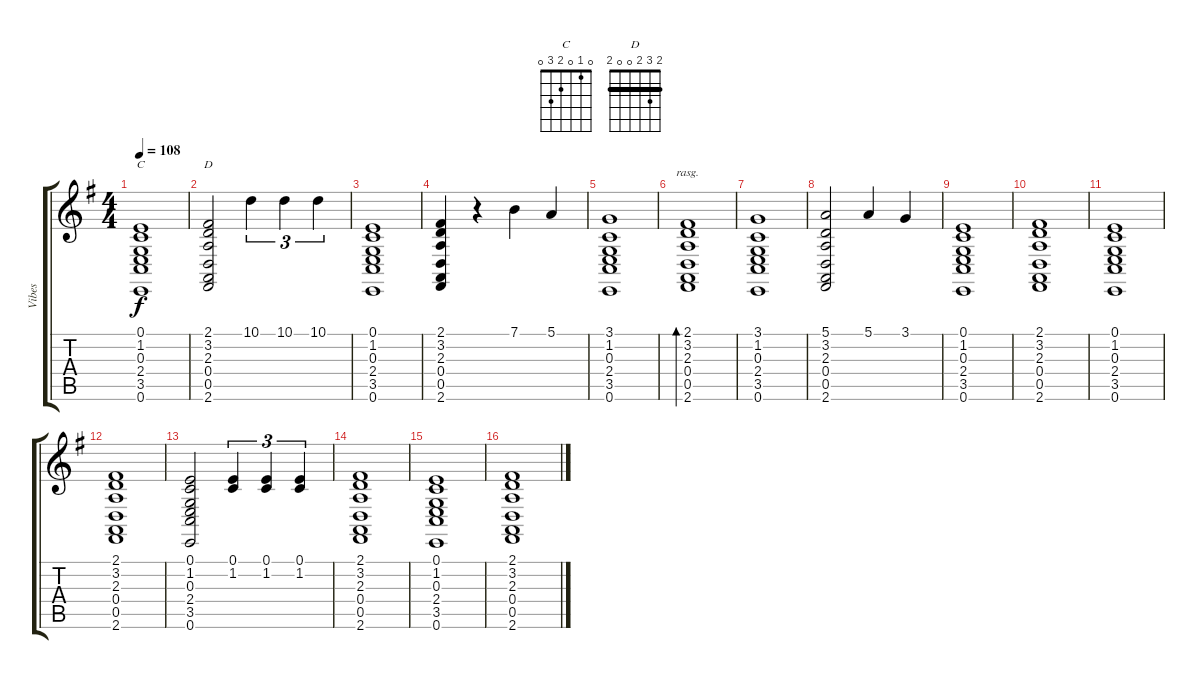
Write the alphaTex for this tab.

\track ("Vibes" "Vibes") {instrument vibraphone}
\staff {score tabs}
\tuning (E4 B3 G3 D3 A2 E2) {hide}
\chord ("C" 0 1 0 2 3 0)
\chord ("D" 2 3 2 0 0 2) {barre 2}
\ts (4 4)
\tempo 108
\clef g2
\ks g
(0.1 1.2 0.3 2.4 3.5 0.6).1{ch "C" dy f} |
(2.1 3.2 2.3 0.4 0.5 2.6).2{ch "D"} 10.1.4{tu (3 2)} 10.1.4{tu (3 2)} 10.1.4{tu (3 2)} |
(0.1 1.2 0.3 2.4 3.5 0.6).1 |
(2.1 3.2 2.3 0.4 0.5 2.6).4 r.4 7.1.4 5.1.4 |
(3.1 1.2 0.3 2.4 3.5 0.6).1 |
(2.1 3.2 2.3 0.4 0.5 2.6).1{bd 120 rasg ii} |
(3.1 1.2 0.3 2.4 3.5 0.6).1 |
(5.1 3.2 2.3 0.4 0.5 2.6).2 5.1.4 3.1.4 |
(0.1 1.2 0.3 2.4 3.5 0.6).1 |
(2.1 3.2 2.3 0.4 0.5 2.6).1 |
(0.1 1.2 0.3 2.4 3.5 0.6).1 |
(2.1 3.2 2.3 0.4 0.5 2.6).1 |
(0.1 1.2 0.3 2.4 3.5 0.6).2 (0.1 1.2).4{tu (3 2)} (0.1 1.2).4{tu (3 2)} (0.1 1.2).4{tu (3 2)} |
(2.1 3.2 2.3 0.4 0.5 2.6).1 |
(0.1 1.2 0.3 2.4 3.5 0.6).1 |
(2.1 3.2 2.3 0.4 0.5 2.6).1
